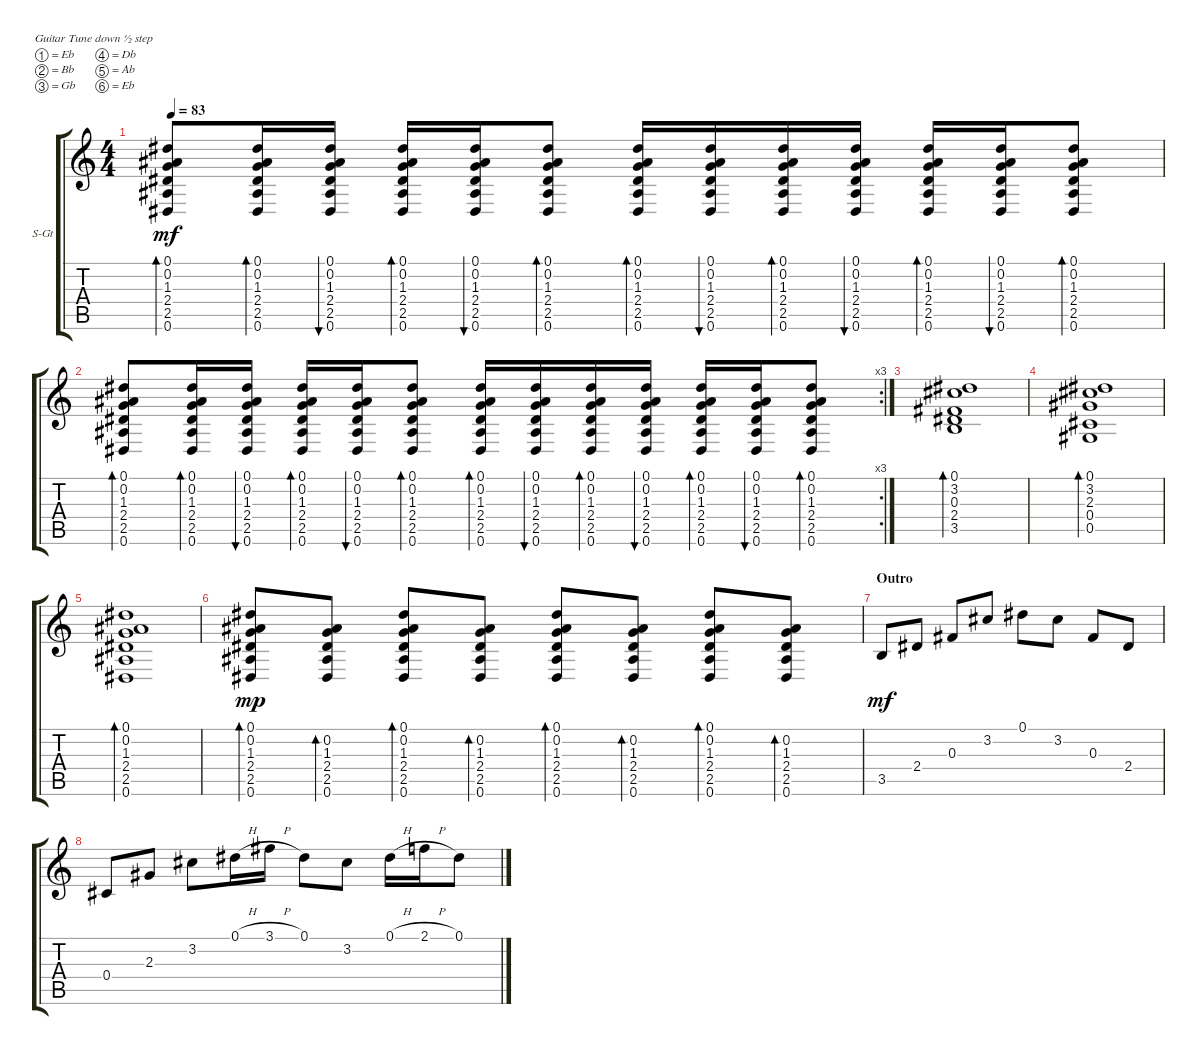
\defaultSystemsLayout 4
\bracketExtendMode groupsimilarinstruments
\firstSystemTrackNameOrientation horizontal
\otherSystemsTrackNameOrientation horizontal
\track ("Steel Guitar" "S-Gt") {instrument acousticguitarsteel}
\staff {score tabs}
\tuning (Eb4 Bb3 Gb3 Db3 Ab2 Eb2)
\ts (4 4)
\tempo 83
\clef g2
\ks c
(0.1 0.2 1.3 2.4 2.5 0.6).8{bd 30 dy mf} (0.1 0.2 1.3 2.4 2.5 0.6).16{bd 30} (0.1 0.2 1.3 2.4 2.5 0.6).16{bu 30} (0.1 0.2 1.3 2.4 2.5 0.6).16{bd 30} (0.1 0.2 1.3 2.4 2.5 0.6).16{bu 30} (0.1 0.2 1.3 2.4 2.5 0.6).8{bd 30} (0.1 0.2 1.3 2.4 2.5 0.6).16{bd 30} (0.1 0.2 1.3 2.4 2.5 0.6).16{bu 30} (0.1 0.2 1.3 2.4 2.5 0.6).16{bd 30} (0.1 0.2 1.3 2.4 2.5 0.6).16{bu 30} (0.1 0.2 1.3 2.4 2.5 0.6).16{bd 30} (0.1 0.2 1.3 2.4 2.5 0.6).16{bu 30} (0.1 0.2 1.3 2.4 2.5 0.6).8{bd 30} |
\rc 3
(0.1 0.2 1.3 2.4 2.5 0.6).8{bd 30} (0.1 0.2 1.3 2.4 2.5 0.6).16{bd 30} (0.1 0.2 1.3 2.4 2.5 0.6).16{bu 30} (0.1 0.2 1.3 2.4 2.5 0.6).16{bd 30} (0.1 0.2 1.3 2.4 2.5 0.6).16{bu 30} (0.1 0.2 1.3 2.4 2.5 0.6).8{bd 30} (0.1 0.2 1.3 2.4 2.5 0.6).16{bd 30} (0.1 0.2 1.3 2.4 2.5 0.6).16{bu 30} (0.1 0.2 1.3 2.4 2.5 0.6).16{bd 30} (0.1 0.2 1.3 2.4 2.5 0.6).16{bu 30} (0.1 0.2 1.3 2.4 2.5 0.6).16{bd 30} (0.1 0.2 1.3 2.4 2.5 0.6).16{bu 30} (0.1 0.2 1.3 2.4 2.5 0.6).8{bd 30} |
(0.1 3.2 0.3 2.4 3.5).1{bd 30} |
(0.1 3.2 2.3 0.4 0.5).1{bd 30} |
(0.1 0.2 1.3 2.4 2.5 0.6).1{bd 30} |
(0.1 0.2 1.3 2.4 2.5 0.6).8{bd 30 dy mp} (0.2 1.3 2.4 2.5 0.6).8{bd 30} (0.1 0.2 1.3 2.4 2.5 0.6).8{bd 30} (0.2 1.3 2.4 2.5 0.6).8{bd 30} (0.1 0.2 1.3 2.4 2.5 0.6).8{bd 30} (0.2 1.3 2.4 2.5 0.6).8{bd 30} (0.1 0.2 1.3 2.4 2.5 0.6).8{bd 30} (0.2 1.3 2.4 2.5 0.6).8{bd 30} |
\section ("" "Outro")
3.5.8{dy mf} 2.4.8 0.3.8 3.2.8 0.1.8 3.2.8 0.3.8 2.4.8 |
0.4.8 2.3.8 3.2.8 0.1{h}.16 3.1{h}.16 0.1.8 3.2.8 0.1{h}.16 2.1{h}.16 0.1.8
